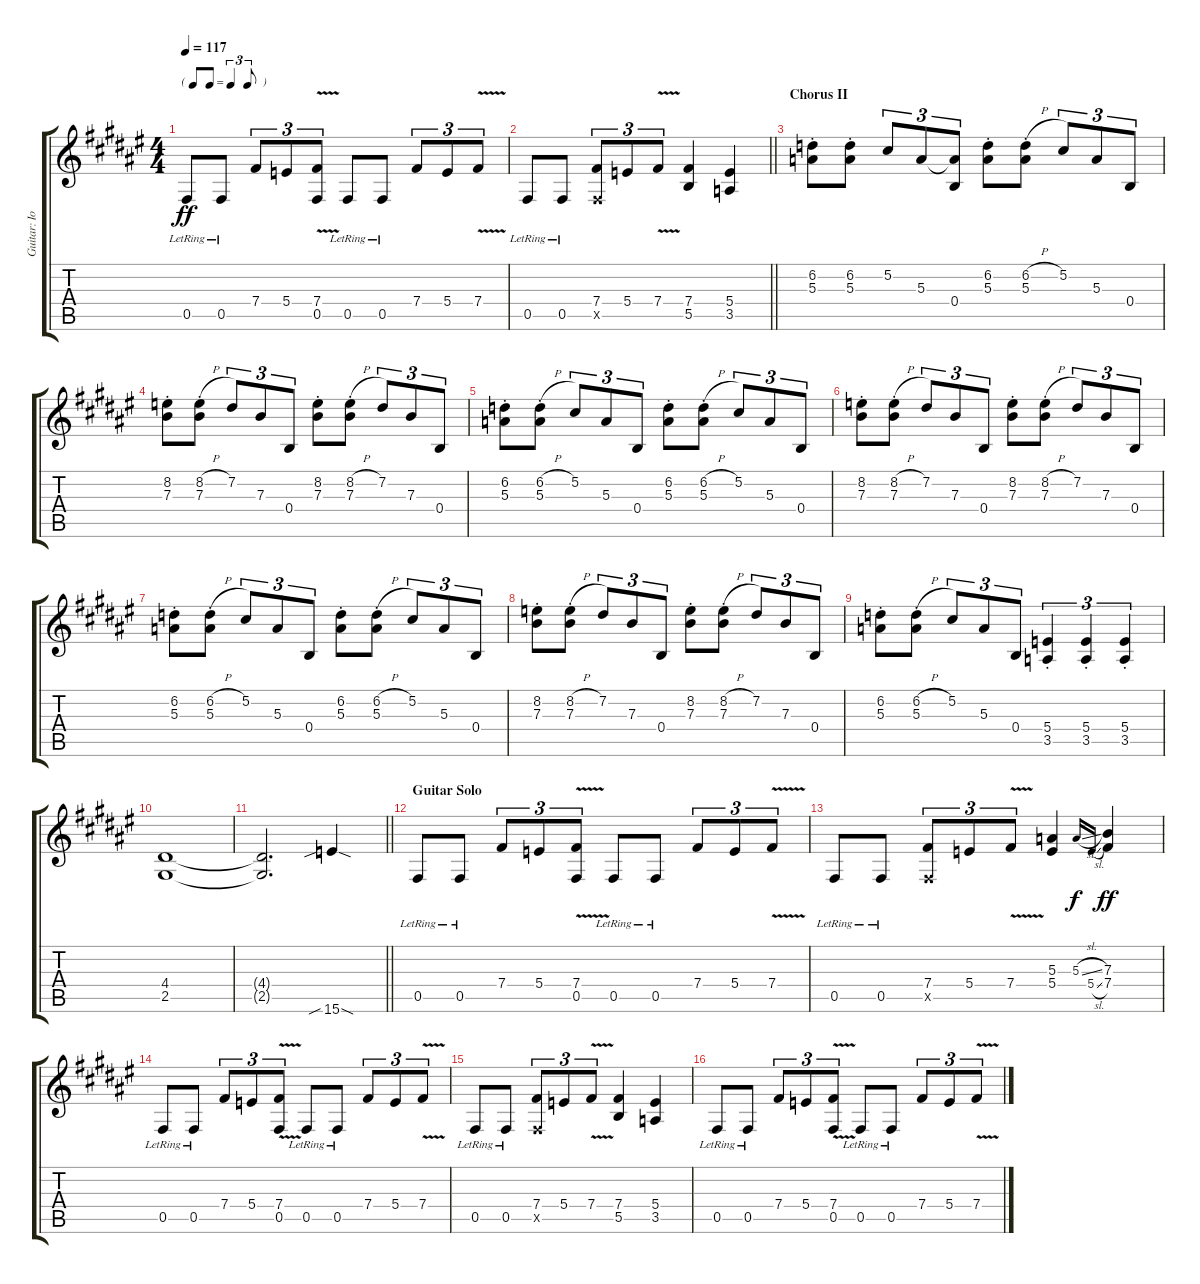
\track ("Guitar: Iommi" "Guitar: Io") {instrument distortionguitar}
\staff {score tabs}
\tuning (Db4 Ab3 E3 B2 Gb2 Db2) {hide}
\ts (4 4)
\tf triplet8th
\tempo 117
\clef g2
\ks f#
0.5{lr}.8{dy ff} 0.5{lr}.8 7.4.8{tu (3 2)} 5.4.8{tu (3 2)} (7.4{v} 0.5).8{tu (3 2)} 0.5{lr}.8 0.5{lr}.8 7.4.8{tu (3 2)} 5.4.8{tu (3 2)} 7.4{v}.8{tu (3 2)} |
\barLineRight lightlight
0.5{lr}.8 0.5{lr}.8 (7.4 0.5{x}).8{tu (3 2)} 5.4.8{tu (3 2)} 7.4{v}.8{tu (3 2)} (7.4 5.5).4 (5.4 3.5).4 |
\section ("" "Chorus II")
(6.2{st} 5.3{st}).8 (6.2{st} 5.3{st}).8 5.2.8{tu (3 2)} 5.3.8{tu (3 2)} (5.3{t} 0.4).8{tu (3 2)} (6.2{st} 5.3{st}).8 (6.2{h st} 5.3{st}).8 5.2.8{tu (3 2)} 5.3.8{tu (3 2)} 0.4.8{tu (3 2)} |
(8.2{st} 7.3{st}).8 (8.2{h st} 7.3{st}).8 7.2.8{tu (3 2)} 7.3.8{tu (3 2)} 0.4.8{tu (3 2)} (8.2{st} 7.3{st}).8 (8.2{h st} 7.3{st}).8 7.2.8{tu (3 2)} 7.3.8{tu (3 2)} 0.4.8{tu (3 2)} |
(6.2{st} 5.3{st}).8 (6.2{h st} 5.3{st}).8 5.2.8{tu (3 2)} 5.3.8{tu (3 2)} 0.4.8{tu (3 2)} (6.2{st} 5.3{st}).8 (6.2{h st} 5.3{st}).8 5.2.8{tu (3 2)} 5.3.8{tu (3 2)} 0.4.8{tu (3 2)} |
(8.2{st} 7.3{st}).8 (8.2{h st} 7.3{st}).8 7.2.8{tu (3 2)} 7.3.8{tu (3 2)} 0.4.8{tu (3 2)} (8.2{st} 7.3{st}).8 (8.2{h st} 7.3{st}).8 7.2.8{tu (3 2)} 7.3.8{tu (3 2)} 0.4.8{tu (3 2)} |
(6.2{st} 5.3{st}).8 (6.2{h st} 5.3{st}).8 5.2.8{tu (3 2)} 5.3.8{tu (3 2)} 0.4.8{tu (3 2)} (6.2{st} 5.3{st}).8 (6.2{h st} 5.3{st}).8 5.2.8{tu (3 2)} 5.3.8{tu (3 2)} 0.4.8{tu (3 2)} |
(8.2{st} 7.3{st}).8 (8.2{h st} 7.3{st}).8 7.2.8{tu (3 2)} 7.3.8{tu (3 2)} 0.4.8{tu (3 2)} (8.2{st} 7.3{st}).8 (8.2{h st} 7.3{st}).8 7.2.8{tu (3 2)} 7.3.8{tu (3 2)} 0.4.8{tu (3 2)} |
(6.2{st} 5.3{st}).8 (6.2{h st} 5.3{st}).8 5.2.8{tu (3 2)} 5.3.8{tu (3 2)} 0.4.8{tu (3 2)} (5.4{st} 3.5{st}).4{tu (3 2)} (5.4{st} 3.5{st}).4{tu (3 2)} (5.4{st} 3.5{st}).4{tu (3 2)} |
(4.4 2.5).1 |
\barLineRight lightlight
(4.4{t} 2.5{t}).2{d} 15.6{sib sod}.4 |
\section ("" "Guitar Solo")
0.5{lr}.8 0.5{lr}.8 7.4.8{tu (3 2)} 5.4.8{tu (3 2)} (7.4{v} 0.5).8{tu (3 2)} 0.5{lr}.8 0.5{lr}.8 7.4.8{tu (3 2)} 5.4.8{tu (3 2)} 7.4{v}.8{tu (3 2)} |
0.5{lr}.8 0.5{lr}.8 (7.4 0.5{x}).8{tu (3 2)} 5.4.8{tu (3 2)} 7.4{v}.8{tu (3 2)} (5.3 5.4).4 5.3{sl}.16{gr onbeat dy f} 5.4{sl}.16{gr onbeat} (7.3 7.4).4{dy ff} |
0.5{lr}.8 0.5{lr}.8 7.4.8{tu (3 2)} 5.4.8{tu (3 2)} (7.4{v} 0.5).8{tu (3 2)} 0.5{lr}.8 0.5{lr}.8 7.4.8{tu (3 2)} 5.4.8{tu (3 2)} 7.4{v}.8{tu (3 2)} |
0.5{lr}.8 0.5{lr}.8 (7.4 0.5{x}).8{tu (3 2)} 5.4.8{tu (3 2)} 7.4{v}.8{tu (3 2)} (7.4 5.5).4 (5.4 3.5).4 |
0.5{lr}.8 0.5{lr}.8 7.4.8{tu (3 2)} 5.4.8{tu (3 2)} (7.4{v} 0.5).8{tu (3 2)} 0.5{lr}.8 0.5{lr}.8 7.4.8{tu (3 2)} 5.4.8{tu (3 2)} 7.4{v}.8{tu (3 2)}
